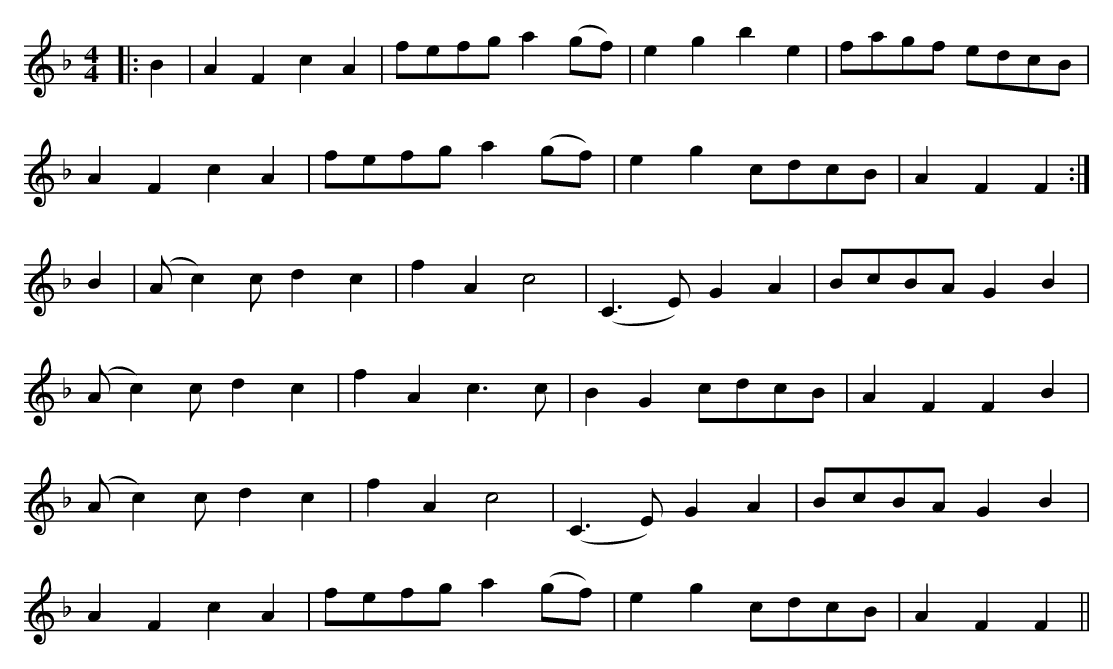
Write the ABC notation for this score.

X:1
M:4/4
K:F
|:B2|A2 F2 c2 A2|fefg a2 (gf)|e2 g2 b2 e2|fagf edcB|
A2 F2 c2 A2|fefg a2 (gf)|e2 g2 cdcB|A2 F2 F2:|
B2|(Ac2) c d2 c2|f2 A2 c4|(C3 E) G2 A2|BcBA G2 B2|
(Ac2) c d2 c2|f2 A2 c3 c|B2 G2 cdcB|A2 F2 F2 B2|
(Ac2) c d2 c2|f2 A2 c4|(C3 E) G2 A2|BcBA G2 B2|
A2 F2 c2 A2|fefg a2 (gf)|e2 g2 cdcB|A2 F2 F2||
